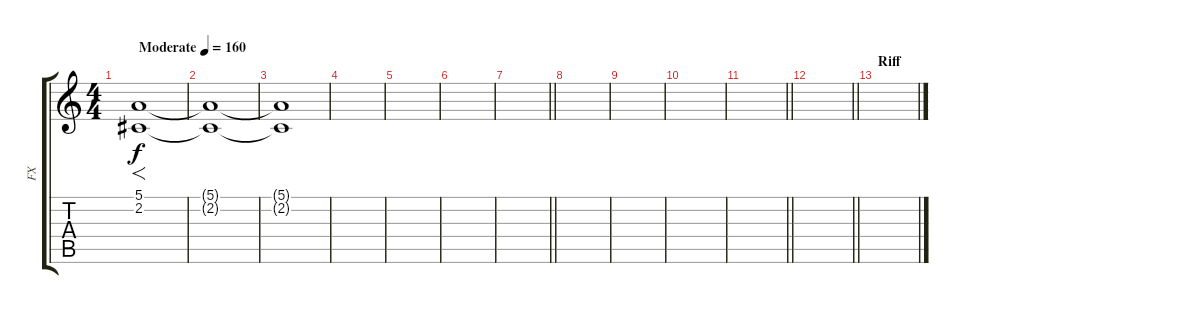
\track ("FX" "FX") {instrument fx4atmosphere}
\staff {score tabs}
\tuning (E4 B3 G3 D3 A2 E2) {hide}
\ts (4 4)
\tempo (160 "Moderate")
\clef g2
\ks c
(5.1 2.2).1{f dy f instrument fx4atmosphere} |
(5.1{t} 2.2{t}).1 |
(5.1{t} 2.2{t}).1 |
|
|
|
\barLineRight lightlight
|
|
|
|
\barLineRight lightlight
|
\barLineRight lightlight
|
\section ("" "Riff")
